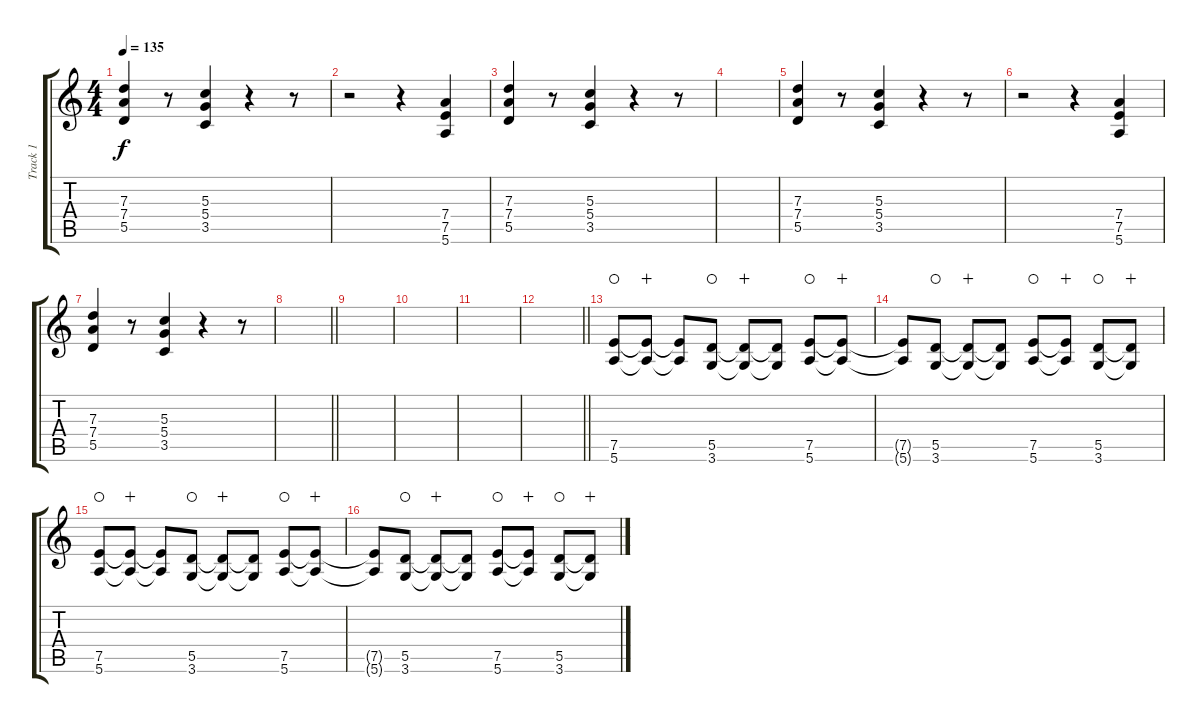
\track ("Track 1" "Track 1") {instrument overdrivenguitar}
\staff {score tabs}
\tuning (E4 B3 G3 D3 A2 E2) {hide}
\ts (4 4)
\section ("" "")
\tempo 135
\clef g2
\ks c
(7.3 7.4 5.5).4{dy f} r.8 (5.3 5.4 3.5).4 r.4 r.8 |
r.2 r.4 (7.4 7.5 5.6).4 |
(7.3 7.4 5.5).4 r.8 (5.3 5.4 3.5).4 r.4 r.8 |
|
(7.3 7.4 5.5).4 r.8 (5.3 5.4 3.5).4 r.4 r.8 |
r.2 r.4 (7.4 7.5 5.6).4 |
(7.3 7.4 5.5).4 r.8 (5.3 5.4 3.5).4 r.4 r.8 |
\barLineRight lightlight
|
\section ("" "")
|
|
|
\barLineRight lightlight
|
\section ("" "")
(7.5 5.6).8{waho} (7.5{t} 5.6{t}).8{wahc} (7.5{t} 5.6{t}).8 (5.5 3.6).8{waho} (5.5{t} 3.6{t}).8{wahc} (5.5{t} 3.6{t}).8 (7.5 5.6).8{waho} (7.5{t} 5.6{t}).8{wahc} |
(7.5{t} 5.6{t}).8 (5.5 3.6).8{waho} (5.5{t} 3.6{t}).8{wahc} (5.5{t} 3.6{t}).8 (7.5 5.6).8{waho} (7.5{t} 5.6{t}).8{wahc} (5.5 3.6).8{waho} (5.5{t} 3.6{t}).8{wahc} |
(7.5 5.6).8{waho} (7.5{t} 5.6{t}).8{wahc} (7.5{t} 5.6{t}).8 (5.5 3.6).8{waho} (5.5{t} 3.6{t}).8{wahc} (5.5{t} 3.6{t}).8 (7.5 5.6).8{waho} (7.5{t} 5.6{t}).8{wahc} |
(7.5{t} 5.6{t}).8 (5.5 3.6).8{waho} (5.5{t} 3.6{t}).8{wahc} (5.5{t} 3.6{t}).8 (7.5 5.6).8{waho} (7.5{t} 5.6{t}).8{wahc} (5.5 3.6).8{waho} (5.5{t} 3.6{t}).8{wahc}
